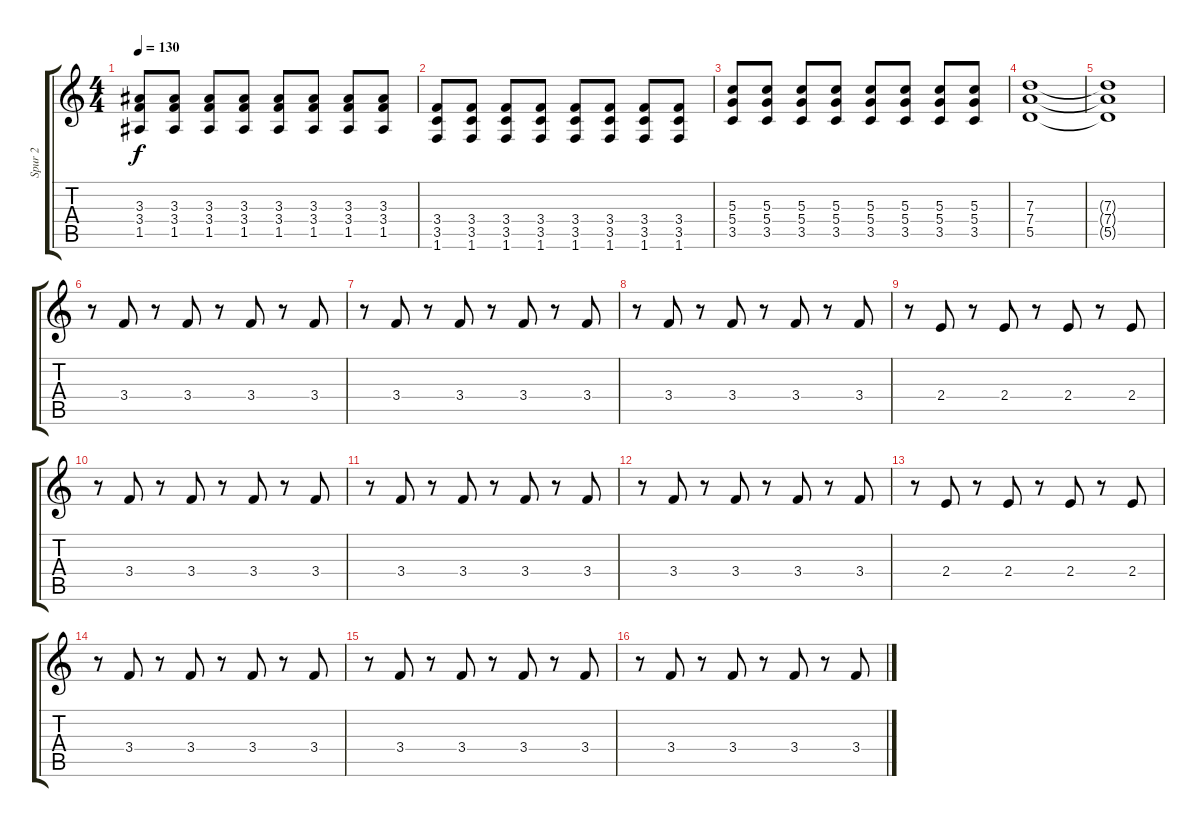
\track ("Spur 2" "Spur 2") {instrument distortionguitar}
\staff {score tabs}
\tuning (E4 B3 G3 D3 A2 E2) {hide}
\ts (4 4)
\tempo 130
\clef g2
\ks c
(3.3 3.4 1.5).8{dy f} (3.3 3.4 1.5).8 (3.3 3.4 1.5).8 (3.3 3.4 1.5).8 (3.3 3.4 1.5).8 (3.3 3.4 1.5).8 (3.3 3.4 1.5).8 (3.3 3.4 1.5).8 |
(3.4 3.5 1.6).8 (3.4 3.5 1.6).8 (3.4 3.5 1.6).8 (3.4 3.5 1.6).8 (3.4 3.5 1.6).8 (3.4 3.5 1.6).8 (3.4 3.5 1.6).8 (3.4 3.5 1.6).8 |
(5.3 5.4 3.5).8 (5.3 5.4 3.5).8 (5.3 5.4 3.5).8 (5.3 5.4 3.5).8 (5.3 5.4 3.5).8 (5.3 5.4 3.5).8 (5.3 5.4 3.5).8 (5.3 5.4 3.5).8 |
(7.3 7.4 5.5).1 |
(7.3{t} 7.4{t} 5.5{t}).1 |
r.8{instrument electricguitarclean} 3.4.8 r.8 3.4.8 r.8 3.4.8 r.8 3.4.8 |
r.8{instrument electricguitarclean} 3.4.8 r.8 3.4.8 r.8 3.4.8 r.8 3.4.8 |
r.8{instrument electricguitarclean} 3.4.8 r.8 3.4.8 r.8 3.4.8 r.8 3.4.8 |
r.8{instrument electricguitarclean} 2.4.8 r.8 2.4.8 r.8 2.4.8 r.8 2.4.8 |
r.8{instrument electricguitarclean} 3.4.8 r.8 3.4.8 r.8 3.4.8 r.8 3.4.8 |
r.8{instrument electricguitarclean} 3.4.8 r.8 3.4.8 r.8 3.4.8 r.8 3.4.8 |
r.8{instrument electricguitarclean} 3.4.8 r.8 3.4.8 r.8 3.4.8 r.8 3.4.8 |
r.8{instrument electricguitarclean} 2.4.8 r.8 2.4.8 r.8 2.4.8 r.8 2.4.8 |
r.8{instrument electricguitarclean} 3.4.8 r.8 3.4.8 r.8 3.4.8 r.8 3.4.8 |
r.8{instrument electricguitarclean} 3.4.8 r.8 3.4.8 r.8 3.4.8 r.8 3.4.8 |
r.8{instrument electricguitarclean} 3.4.8 r.8 3.4.8 r.8 3.4.8 r.8 3.4.8
